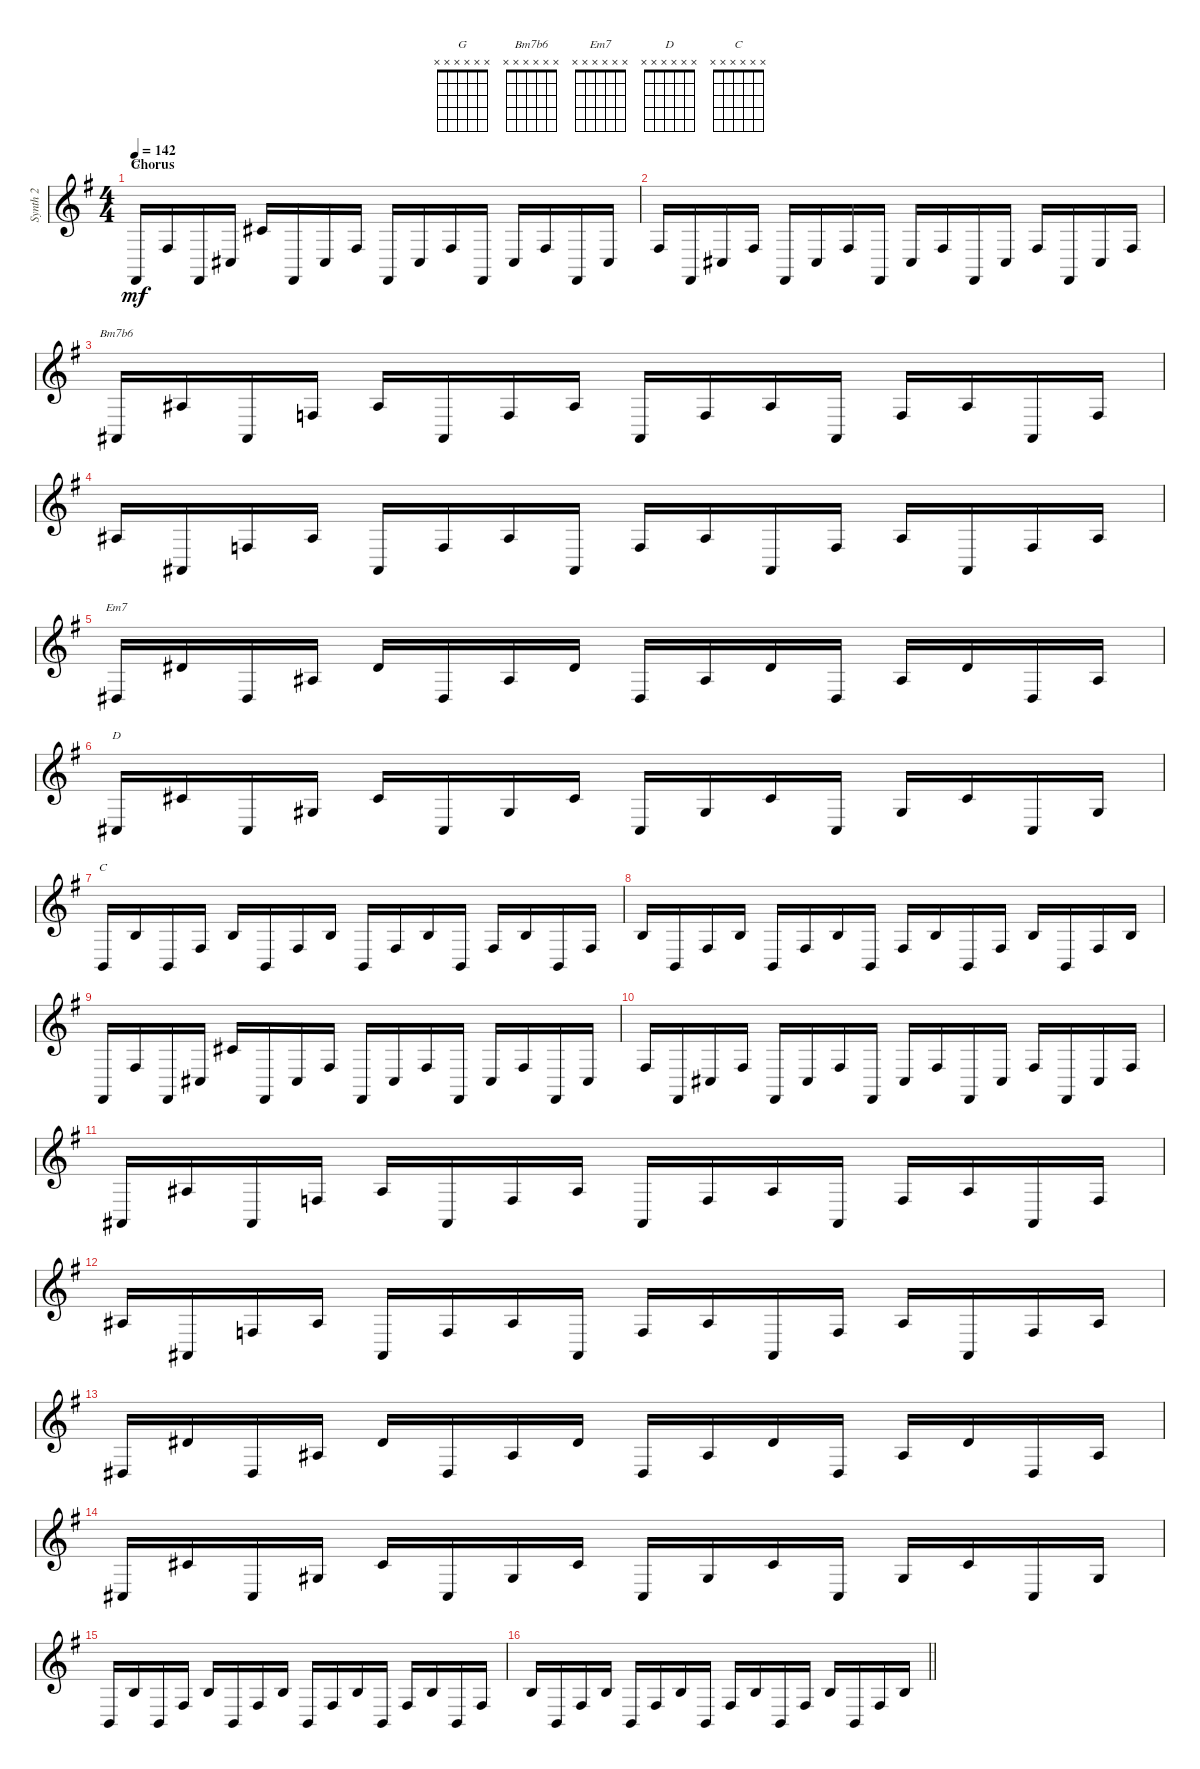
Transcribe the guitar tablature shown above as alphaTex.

\track ("Synth 2" "Synth 2") {instrument lead2sawtooth}
\staff {score}
\tuning (Eb4 Bb3 Gb3 Db3 Ab2 Eb2) {hide}
\chord ("G" x x x x x x)
\chord ("Bm7b6" x x x x x x)
\chord ("Em7" x x x x x x)
\chord ("D" x x x x x x)
\chord ("C" x x x x x x)
\ts (4 4)
\section ("" "Chorus")
\tempo 142
\clef g2
\ks g
3.6.16{ch "G" dy mf} 5.4.16 3.6.16 5.5.16 7.3.16 3.6.16 5.5.16 5.4.16 3.6.16 5.5.16 5.4.16 3.6.16 5.5.16 5.4.16 3.6.16 5.5.16 |
5.4.16 3.6.16 5.5.16 5.4.16 3.6.16 5.5.16 5.4.16 3.6.16 5.5.16 5.4.16 3.6.16 5.5.16 5.4.16 3.6.16 5.5.16 5.4.16 |
7.6.16{ch "Bm7b6"} 9.4.16 7.6.16 9.5.16 9.4.16 7.6.16 9.5.16 9.4.16 7.6.16 9.5.16 9.4.16 7.6.16 9.5.16 9.4.16 7.6.16 9.5.16 |
9.4.16 7.6.16 9.5.16 9.4.16 7.6.16 9.5.16 9.4.16 7.6.16 9.5.16 9.4.16 7.6.16 9.5.16 9.4.16 7.6.16 9.5.16 9.4.16 |
7.5.16{ch "Em7"} 9.3.16 7.5.16 9.4.16 9.3.16 7.5.16 9.4.16 9.3.16 7.5.16 9.4.16 9.3.16 7.5.16 9.4.16 9.3.16 7.5.16 9.4.16 |
5.5.16{ch "D"} 7.3.16 5.5.16 7.4.16 7.3.16 5.5.16 7.4.16 7.3.16 5.5.16 7.4.16 7.3.16 5.5.16 7.4.16 7.3.16 5.5.16 7.4.16 |
3.5.16{ch "C"} 5.3.16 3.5.16 5.4.16 5.3.16 3.5.16 5.4.16 5.3.16 3.5.16 5.4.16 5.3.16 3.5.16 5.4.16 5.3.16 3.5.16 5.4.16 |
5.3.16 3.5.16 5.4.16 5.3.16 3.5.16 5.4.16 5.3.16 3.5.16 5.4.16 5.3.16 3.5.16 5.4.16 5.3.16 3.5.16 5.4.16 5.3.16 |
3.6.16 5.4.16 3.6.16 5.5.16 7.3.16 3.6.16 5.5.16 5.4.16 3.6.16 5.5.16 5.4.16 3.6.16 5.5.16 5.4.16 3.6.16 5.5.16 |
5.4.16 3.6.16 5.5.16 5.4.16 3.6.16 5.5.16 5.4.16 3.6.16 5.5.16 5.4.16 3.6.16 5.5.16 5.4.16 3.6.16 5.5.16 5.4.16 |
7.6.16 9.4.16 7.6.16 9.5.16 9.4.16 7.6.16 9.5.16 9.4.16 7.6.16 9.5.16 9.4.16 7.6.16 9.5.16 9.4.16 7.6.16 9.5.16 |
9.4.16 7.6.16 9.5.16 9.4.16 7.6.16 9.5.16 9.4.16 7.6.16 9.5.16 9.4.16 7.6.16 9.5.16 9.4.16 7.6.16 9.5.16 9.4.16 |
7.5.16 9.3.16 7.5.16 9.4.16 9.3.16 7.5.16 9.4.16 9.3.16 7.5.16 9.4.16 9.3.16 7.5.16 9.4.16 9.3.16 7.5.16 9.4.16 |
5.5.16 7.3.16 5.5.16 7.4.16 7.3.16 5.5.16 7.4.16 7.3.16 5.5.16 7.4.16 7.3.16 5.5.16 7.4.16 7.3.16 5.5.16 7.4.16 |
3.5.16 5.3.16 3.5.16 5.4.16 5.3.16 3.5.16 5.4.16 5.3.16 3.5.16 5.4.16 5.3.16 3.5.16 5.4.16 5.3.16 3.5.16 5.4.16 |
\barLineRight lightlight
5.3.16 3.5.16 5.4.16 5.3.16 3.5.16 5.4.16 5.3.16 3.5.16 5.4.16 5.3.16 3.5.16 5.4.16 5.3.16 3.5.16 5.4.16 5.3.16
